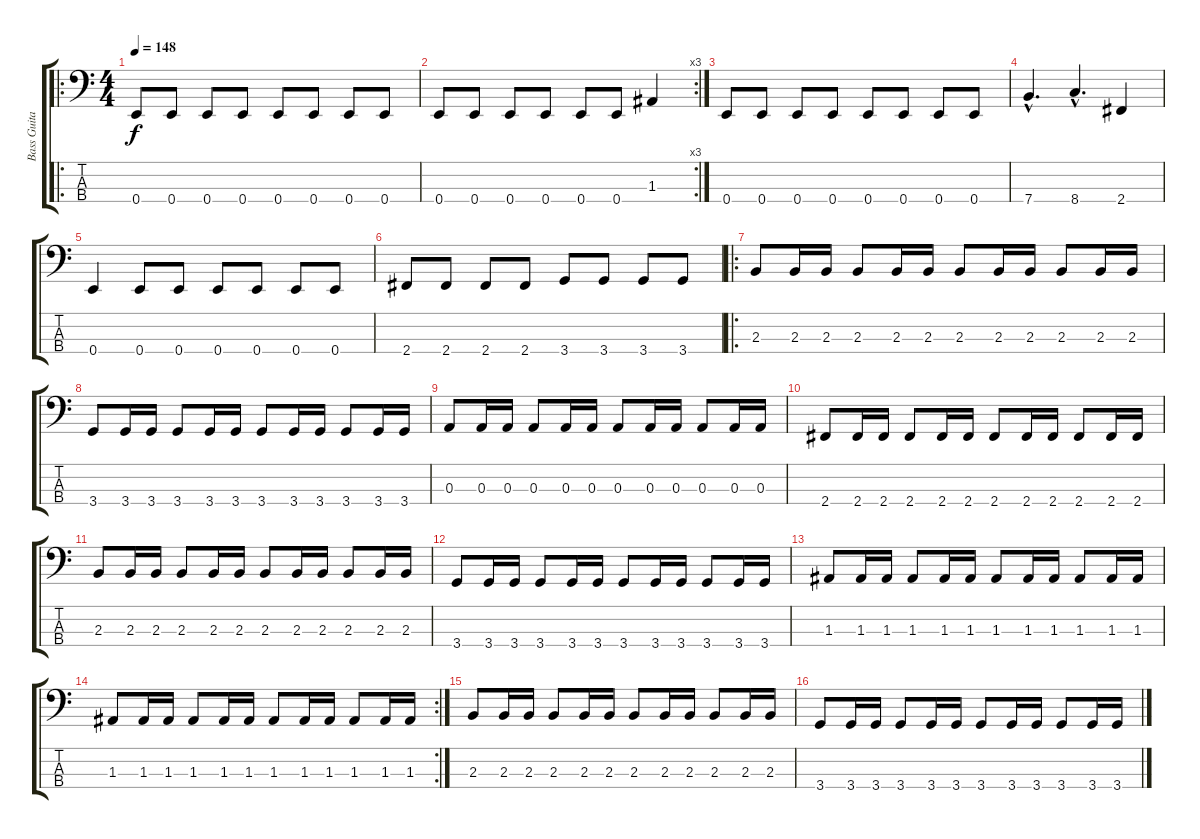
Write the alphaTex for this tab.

\track ("Bass Guitar" "Bass Guita") {instrument electricbassfinger}
\staff {score tabs}
\tuning (G2 D2 A1 E1) {hide}
\ro
\ts (4 4)
\tempo 148
\clef f4
\ks c
0.4.8{dy f} 0.4.8 0.4.8 0.4.8 0.4.8 0.4.8 0.4.8 0.4.8 |
\rc 3
0.4.8 0.4.8 0.4.8 0.4.8 0.4.8 0.4.8 1.3.4 |
0.4.8 0.4.8 0.4.8 0.4.8 0.4.8 0.4.8 0.4.8 0.4.8 |
7.4{hac}.4{d} 8.4{hac}.4{d} 2.4.4 |
0.4.4 0.4.8 0.4.8 0.4.8 0.4.8 0.4.8 0.4.8 |
2.4.8 2.4.8 2.4.8 2.4.8 3.4.8 3.4.8 3.4.8 3.4.8 |
\ro
2.3.8{volume 15} 2.3.16 2.3.16 2.3.8 2.3.16 2.3.16 2.3.8 2.3.16 2.3.16 2.3.8 2.3.16 2.3.16 |
3.4.8 3.4.16 3.4.16 3.4.8 3.4.16 3.4.16 3.4.8 3.4.16 3.4.16 3.4.8 3.4.16 3.4.16 |
0.3.8 0.3.16 0.3.16 0.3.8 0.3.16 0.3.16 0.3.8 0.3.16 0.3.16 0.3.8 0.3.16 0.3.16 |
2.4.8 2.4.16 2.4.16 2.4.8 2.4.16 2.4.16 2.4.8 2.4.16 2.4.16 2.4.8 2.4.16 2.4.16 |
2.3.8 2.3.16 2.3.16 2.3.8 2.3.16 2.3.16 2.3.8 2.3.16 2.3.16 2.3.8 2.3.16 2.3.16 |
3.4.8 3.4.16 3.4.16 3.4.8 3.4.16 3.4.16 3.4.8 3.4.16 3.4.16 3.4.8 3.4.16 3.4.16 |
1.3.8 1.3.16 1.3.16 1.3.8 1.3.16 1.3.16 1.3.8 1.3.16 1.3.16 1.3.8 1.3.16 1.3.16 |
\rc 2
1.3.8 1.3.16 1.3.16 1.3.8 1.3.16 1.3.16 1.3.8 1.3.16 1.3.16 1.3.8 1.3.16 1.3.16 |
2.3.8 2.3.16 2.3.16 2.3.8 2.3.16 2.3.16 2.3.8 2.3.16 2.3.16 2.3.8 2.3.16 2.3.16 |
3.4.8 3.4.16 3.4.16 3.4.8 3.4.16 3.4.16 3.4.8 3.4.16 3.4.16 3.4.8 3.4.16 3.4.16
